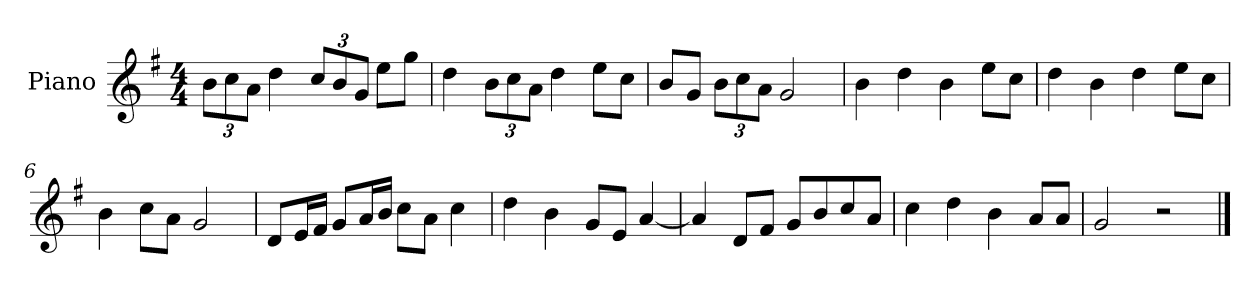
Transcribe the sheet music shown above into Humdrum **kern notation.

**kern
*part1
*staff1
*I"Piano
*I'P-no
*clefG2
*k[f#]
*M4/4
*MM90
*Xbrackettup
=1
12b\L
12cc\
12a\J
4dd\
12cc/L
12b/
12g/J
8ee\L
8gg\J
=2
4dd\
12b\L
12cc\
12a\J
4dd\
8ee\L
8cc\J
=3
8b/L
8g/J
12b\L
12cc\
12a\J
2g/
=4
4b\
4dd\
4b\
8ee\L
8cc\J
=5
4dd\
4b\
4dd\
8ee\L
8cc\J
=6
4b\
8cc\L
8a\J
2g/
!!LO:LB:g=z
=7
8d/L
16e/L
16f#/JJ
8g/L
16a/L
16b/JJ
8cc\L
8a\J
4cc\
=8
4dd\
4b\
8g/L
8e/J
[4a/
=9
4a/]
8d/L
8f#/J
8g/L
8b/
8cc/
8a/J
=10
4cc\
4dd\
4b\
8a/L
8a/J
=11
2g/
2r
==
*-
